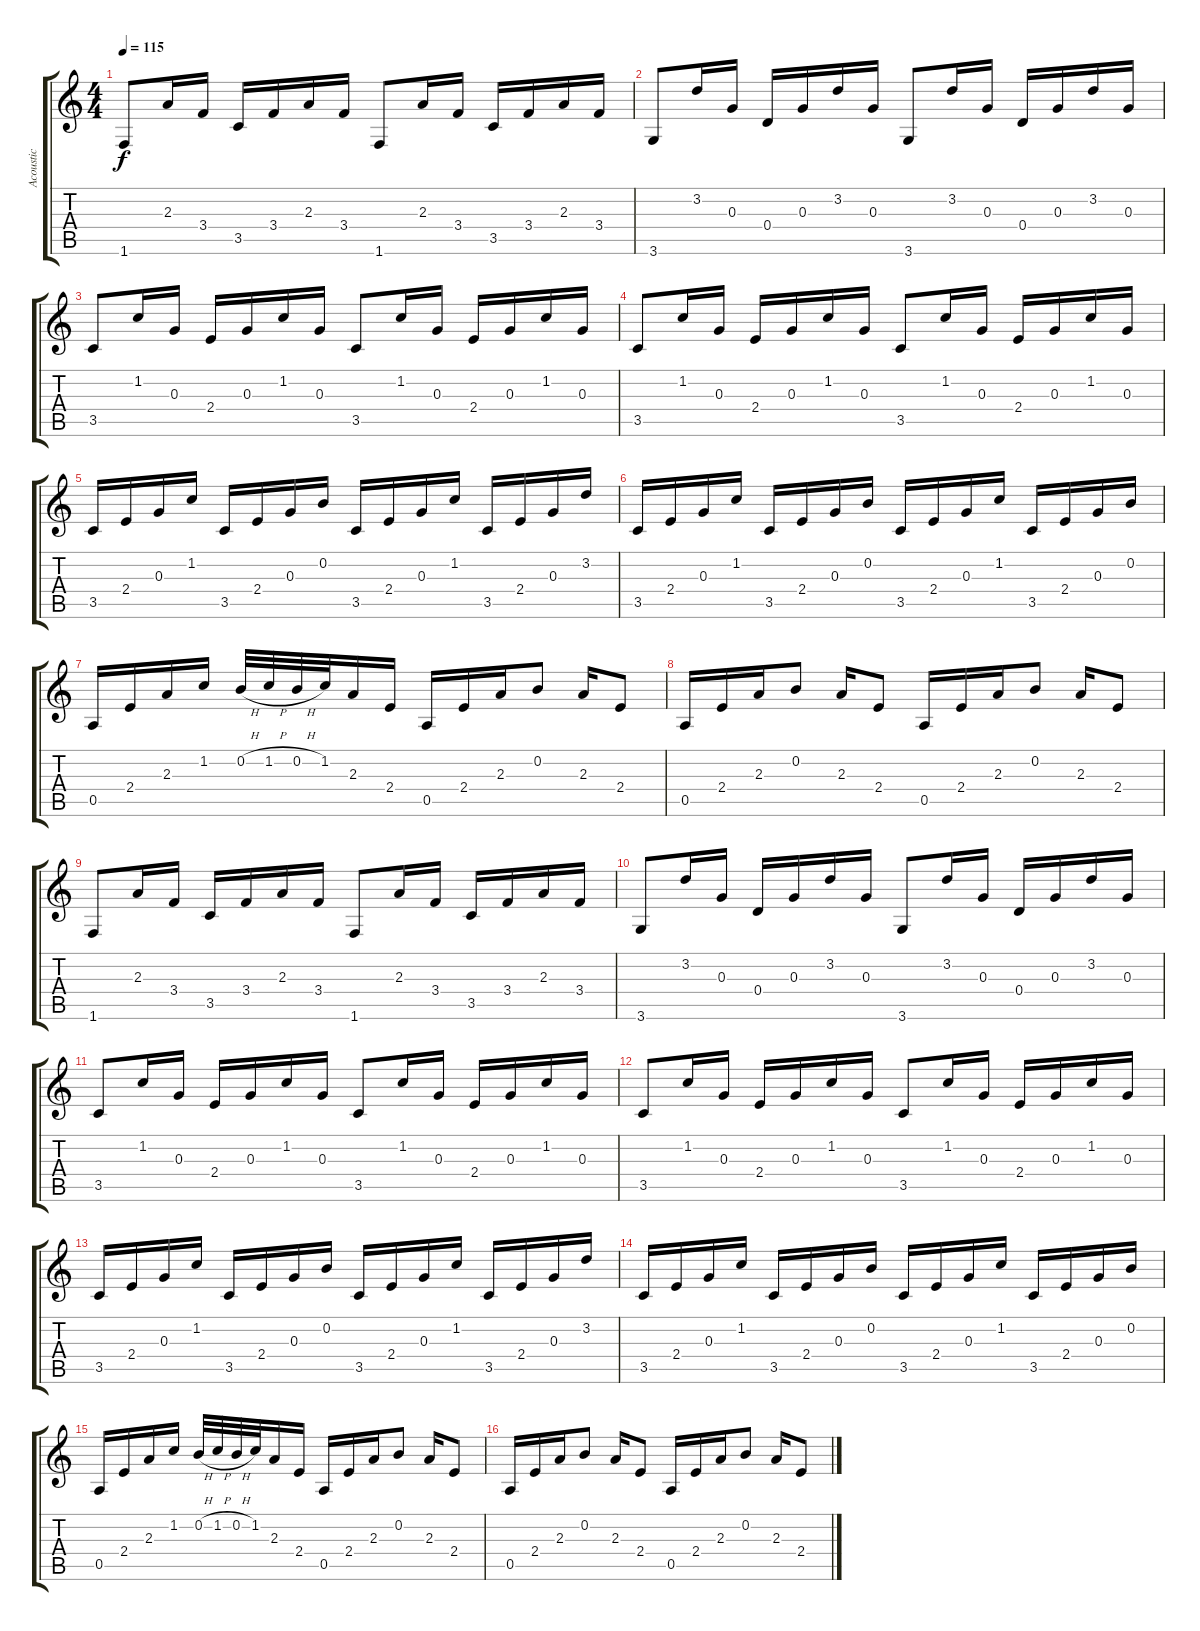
\track ("Acoustic" "Acoustic") {instrument acousticguitarsteel}
\staff {score tabs}
\tuning (E4 B3 G3 D3 A2 E2) {hide}
\ts (4 4)
\tempo 115
\clef g2
\ks c
1.6.8{dy f} 2.3.16 3.4.16 3.5.16 3.4.16 2.3.16 3.4.16 1.6.8 2.3.16 3.4.16 3.5.16 3.4.16 2.3.16 3.4.16 |
3.6.8 3.2.16 0.3.16 0.4.16 0.3.16 3.2.16 0.3.16 3.6.8 3.2.16 0.3.16 0.4.16 0.3.16 3.2.16 0.3.16 |
3.5.8 1.2.16 0.3.16 2.4.16 0.3.16 1.2.16 0.3.16 3.5.8 1.2.16 0.3.16 2.4.16 0.3.16 1.2.16 0.3.16 |
3.5.8 1.2.16 0.3.16 2.4.16 0.3.16 1.2.16 0.3.16 3.5.8 1.2.16 0.3.16 2.4.16 0.3.16 1.2.16 0.3.16 |
3.5.16 2.4.16 0.3.16 1.2.16 3.5.16 2.4.16 0.3.16 0.2.16 3.5.16 2.4.16 0.3.16 1.2.16 3.5.16 2.4.16 0.3.16 3.2.16 |
3.5.16 2.4.16 0.3.16 1.2.16 3.5.16 2.4.16 0.3.16 0.2.16 3.5.16 2.4.16 0.3.16 1.2.16 3.5.16 2.4.16 0.3.16 0.2.16 |
0.5.16 2.4.16 2.3.16 1.2.16 0.2{h}.32 1.2{h}.32 0.2{h}.32 1.2.32 2.3.16 2.4.16 0.5.16 2.4.16 2.3.16 0.2.8 2.3.16 2.4.8 |
0.5.16 2.4.16 2.3.16 0.2.8 2.3.16 2.4.8 0.5.16 2.4.16 2.3.16 0.2.8 2.3.16 2.4.8 |
1.6.8 2.3.16 3.4.16 3.5.16 3.4.16 2.3.16 3.4.16 1.6.8 2.3.16 3.4.16 3.5.16 3.4.16 2.3.16 3.4.16 |
3.6.8 3.2.16 0.3.16 0.4.16 0.3.16 3.2.16 0.3.16 3.6.8 3.2.16 0.3.16 0.4.16 0.3.16 3.2.16 0.3.16 |
3.5.8 1.2.16 0.3.16 2.4.16 0.3.16 1.2.16 0.3.16 3.5.8 1.2.16 0.3.16 2.4.16 0.3.16 1.2.16 0.3.16 |
3.5.8 1.2.16 0.3.16 2.4.16 0.3.16 1.2.16 0.3.16 3.5.8 1.2.16 0.3.16 2.4.16 0.3.16 1.2.16 0.3.16 |
3.5.16 2.4.16 0.3.16 1.2.16 3.5.16 2.4.16 0.3.16 0.2.16 3.5.16 2.4.16 0.3.16 1.2.16 3.5.16 2.4.16 0.3.16 3.2.16 |
3.5.16 2.4.16 0.3.16 1.2.16 3.5.16 2.4.16 0.3.16 0.2.16 3.5.16 2.4.16 0.3.16 1.2.16 3.5.16 2.4.16 0.3.16 0.2.16 |
0.5.16 2.4.16 2.3.16 1.2.16 0.2{h}.32 1.2{h}.32 0.2{h}.32 1.2.32 2.3.16 2.4.16 0.5.16 2.4.16 2.3.16 0.2.8 2.3.16 2.4.8 |
0.5.16 2.4.16 2.3.16 0.2.8 2.3.16 2.4.8 0.5.16 2.4.16 2.3.16 0.2.8 2.3.16 2.4.8
